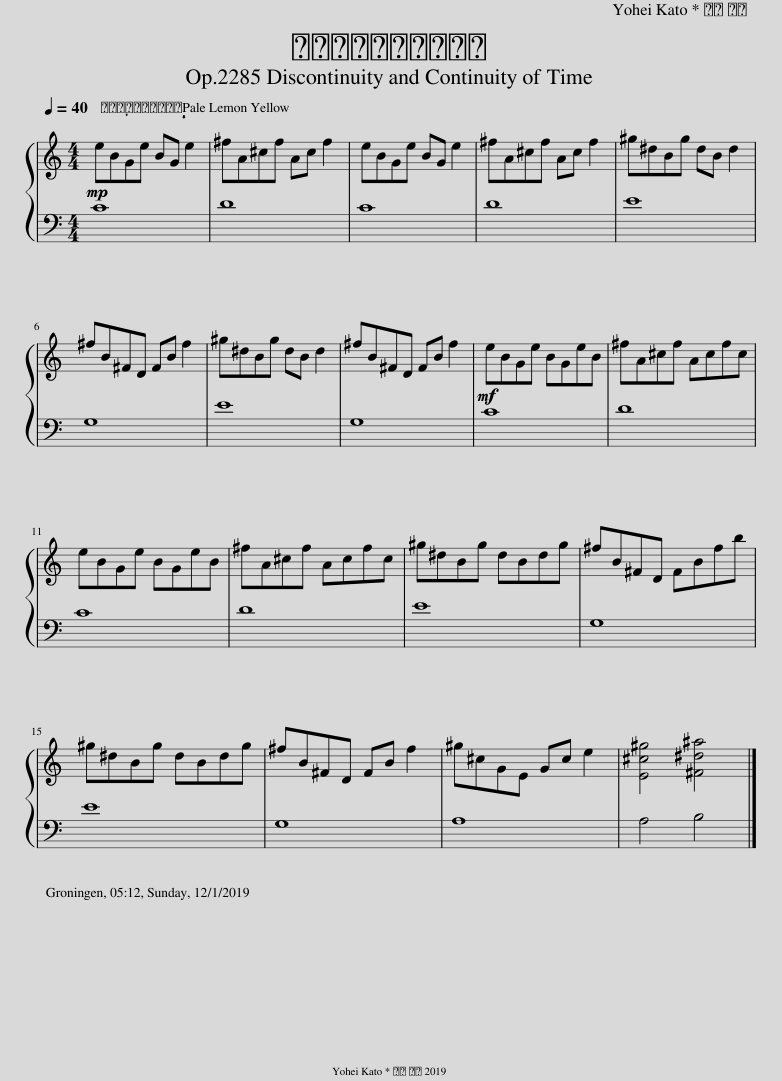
X:1
%%score { 1 | 2 }
L:1/8
Q:1/4=40
M:4/4
I:linebreak $
K:C
V:1 treble
V:2 bass
V:1
!mp! eBGe BG e2 | ^fA^cf Ac f2 | eBGe BG e2 | ^fA^cf Ac f2 | ^g^dBg dB d2 |$ %5
 ^fB^FD FB f2 | ^g^dBg dB d2 | ^fB^FD FB f2 |!mf! eBGe BGeB | ^fA^cf Acfc |$ %10
 eBGe BGeB | ^fA^cf Acfc | ^g^dBg dBdg | ^fB^FD FBfb |$ ^g^dBg dBdg | %15
 ^fB^FD FB f2 | ^g^cGE Gc e2 | [E^c^g]4 [^F^d^a]4 |] %18
V:2
 C8 | D8 | C8 | D8 | E8 |$ %5
 G,8 | E8 | G,8 | C8 | D8 |$ %10
 C8 | D8 | E8 | G,8 |$ E8 | %15
 G,8 | A,8 | A,4 B,4 |] %18
